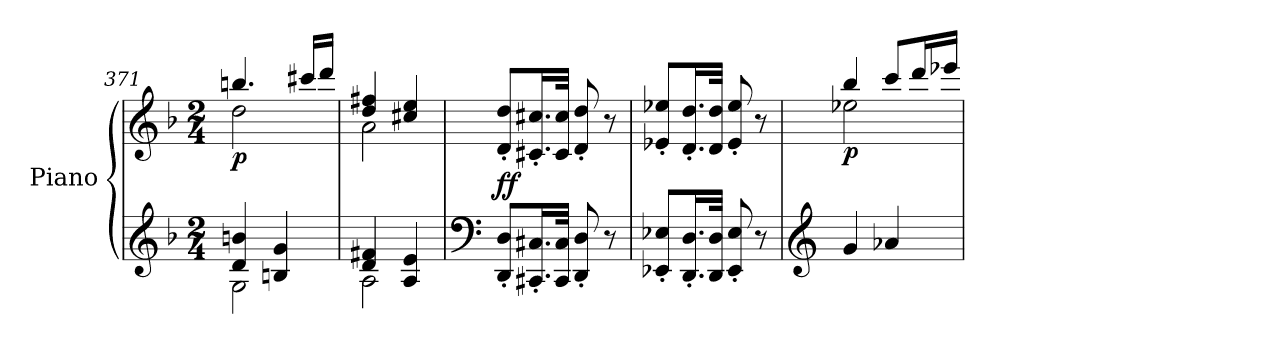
**kern	**kern	**dynam
*part1	*part1	*part1
*staff2	*staff1	*staff1/2
*I"Piano	*	*
*I'Pno	*	*
*clefG2	*clefG2	*
*k[b-]	*k[b-]	*
*M2/4	*M2/4	*
=371	=371	=371
*^	*^	*
!	!	!	!	!LO:DY:b
4d/ 4bn/	2G\	4.bbn/	2dd\	p
4Bn/ 4g/	.	.	.	.
.	.	16ccc#X/LL	.	.
.	.	16ddd/JJ	.	.
=372	=372	=372	=372	=372
4d/ 4f#X/	2A\	4dd/ 4ff#X/	2a\	.
4A/ 4e/	.	4cc#X/ 4ee/	.	.
*v	*v	*	*	*
*	*v	*v	*
!!LO:LB:g=z
=373	=373	=373
*clefF4	*	*
!	!	!LO:DY:b
8DD/' 8D/'L	8d/' 8dd/'L	ff
16.CC#X/' 16.C#X/'L	16.c#X/' 16.cc#X/'L	.
32CC#/ 32C#/JJk	32c#/ 32cc#/JJk	.
8DD/' 8D/'	8d/' 8dd/'	.
8r	8r	.
=374	=374	=374
8EE-X/' 8E-X/'L	8e-X/' 8ee-X/'L	.
16.DD/' 16.D/'L	16.d/' 16.dd/'L	.
32DD/ 32D/JJk	32d/ 32dd/JJk	.
8EE-/' 8E-/'	8e-/' 8ee-/'	.
8r	8r	.
=375	=375	=375
*clefG2	*	*
*	*^	*
!	!	!	!LO:DY:b
4g/	4bb-/	2ee-X\	p
4a-X/	8ccc/L	.	.
.	16ddd/L	.	.
.	16eee-X/JJ	.	.
*	*v	*v	*
=	=	=
*-	*-	*-
